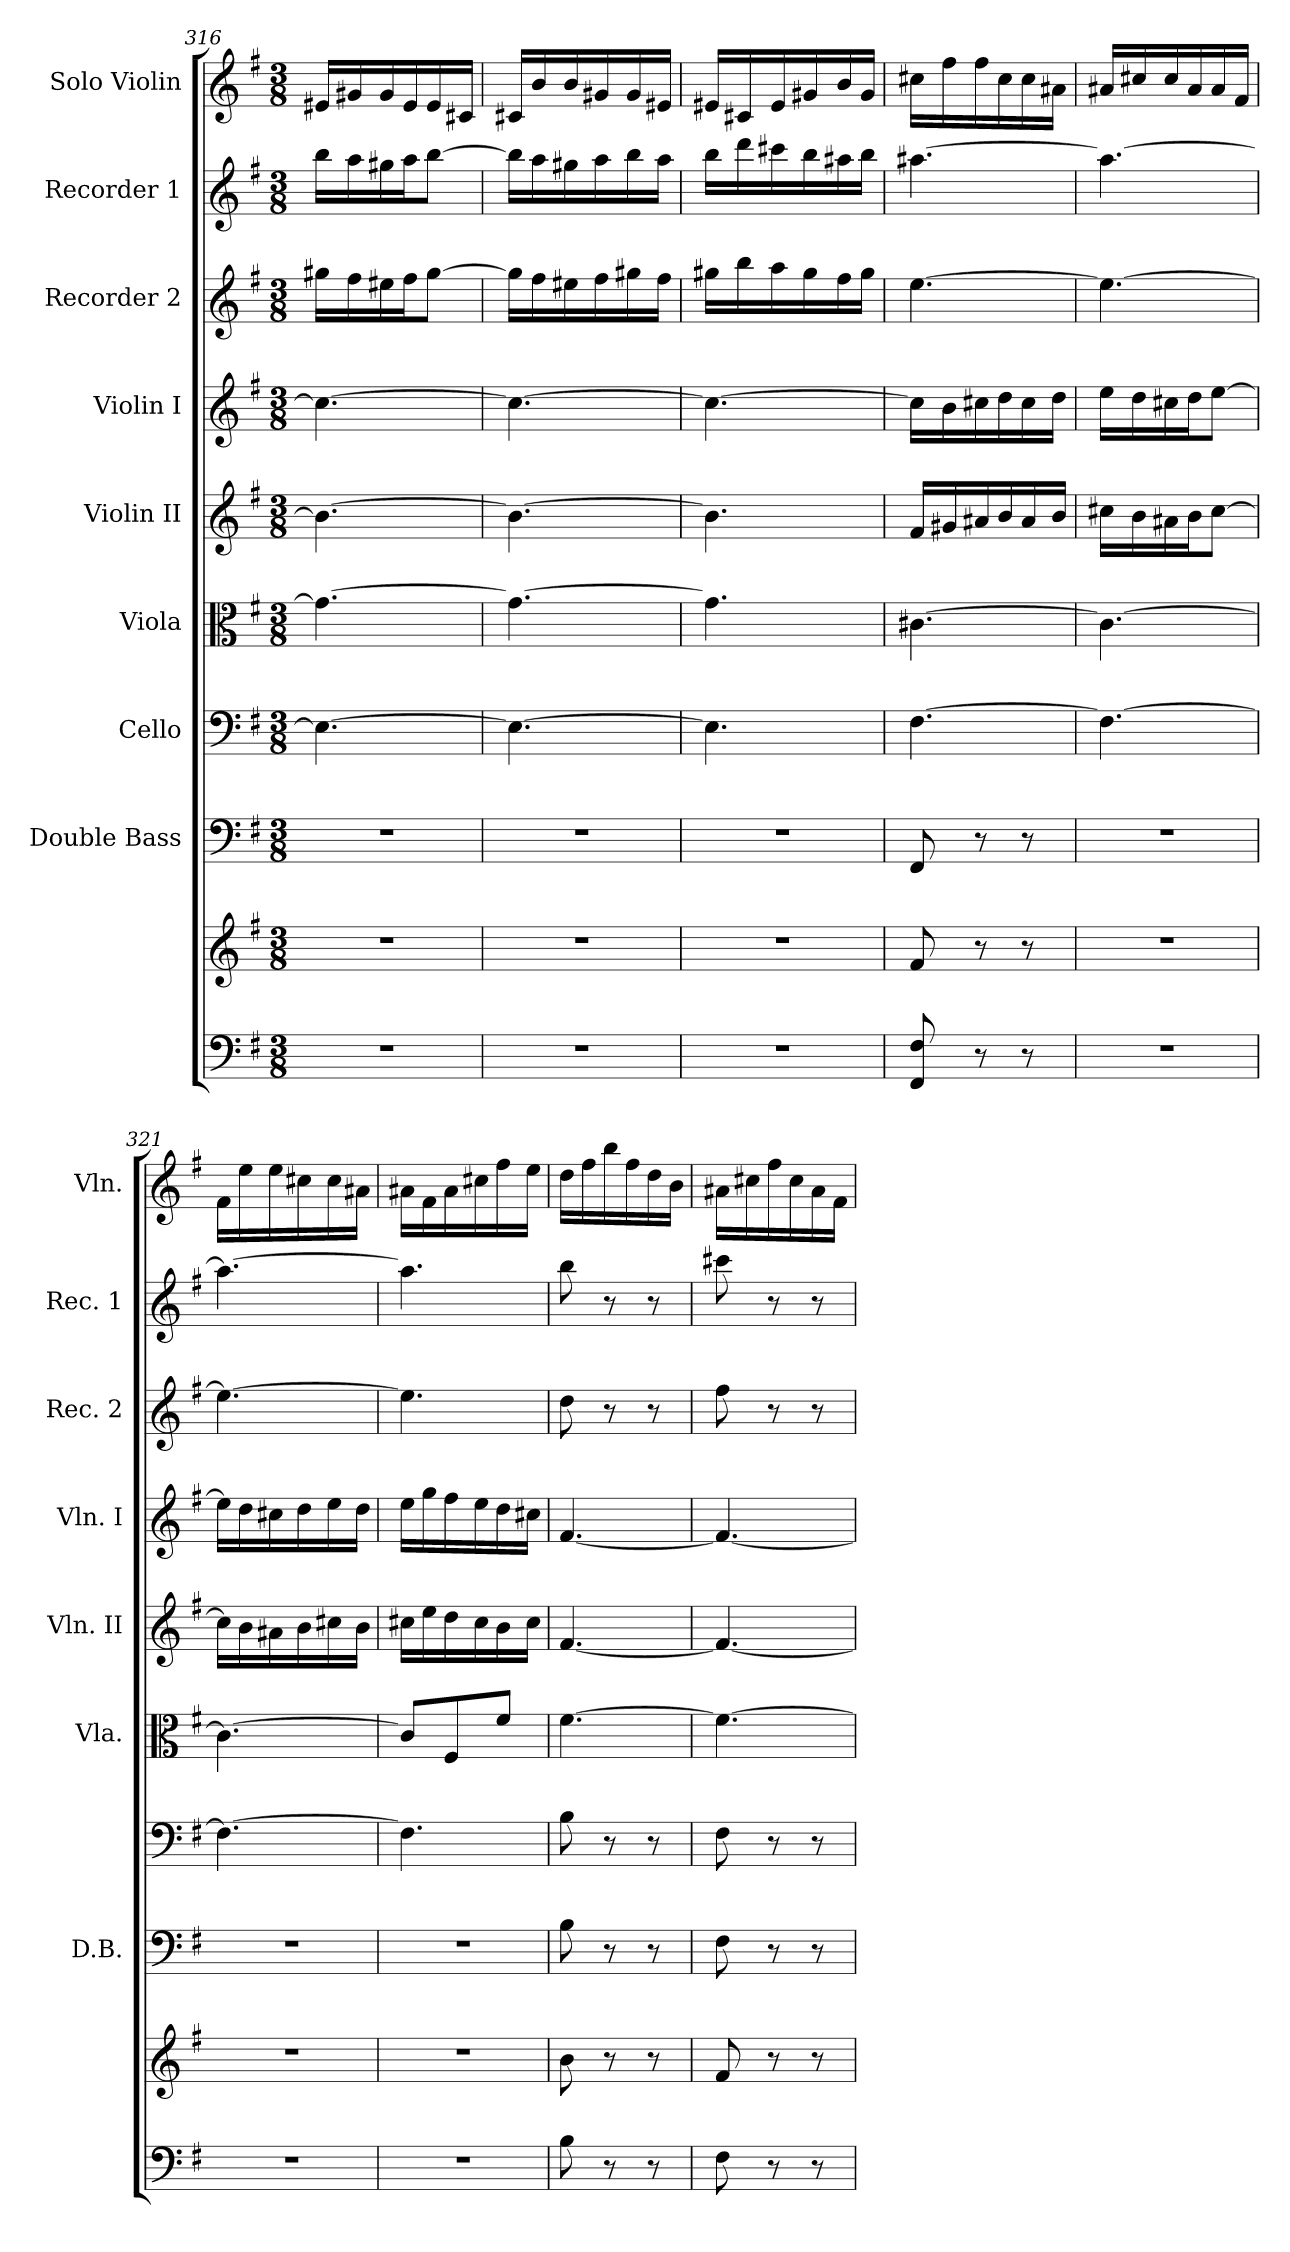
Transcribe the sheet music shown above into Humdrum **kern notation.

**kern	**kern	**kern	**kern	**kern	**kern	**kern	**kern	**kern	**kern
*part9	*part9	*part8	*part7	*part6	*part5	*part4	*part3	*part2	*part1
*staff10	*staff9	*staff8	*staff7	*staff6	*staff5	*staff4	*staff3	*staff2	*staff1
*	*	*I"Double Bass	*I"Cello	*I"Viola	*I"Violin II	*I"Violin I	*I"Recorder 2	*I"Recorder 1	*I"Solo Violin
*	*	*I'D.B.	*	*I'Vla.	*I'Vln. II	*I'Vln. I	*I'Rec. 2	*I'Rec. 1	*I'Vln.
*clefF4	*clefG2	*clefF4	*clefF4	*clefC3	*clefG2	*clefG2	*clefG2	*clefG2	*clefG2
*	*	*ITrd7c12	*	*	*	*	*	*	*
*k[f#]	*k[f#]	*k[f#]	*k[f#]	*k[f#]	*k[f#]	*k[f#]	*k[f#]	*k[f#]	*k[f#]
*G:	*G:	*G:	*G:	*G:	*G:	*G:	*G:	*G:	*G:
*M3/8	*M3/8	*M3/8	*M3/8	*M3/8	*M3/8	*M3/8	*M3/8	*M3/8	*M3/8
=316	=316	=316	=316	=316	=316	=316	=316	=316	=316
4.r	4.r	4.r	4.E#\_	4.g#\_	4.b\_	4.cc#\_	16gg#X\LL	16bb\LL	16e#X/LL
.	.	.	.	.	.	.	16ff#\	16aa\	16g#X/
.	.	.	.	.	.	.	16ee#X\	16gg#X\	16g#/
.	.	.	.	.	.	.	16ff#\J	16aa\J	16e#/
.	.	.	.	.	.	.	[8gg#\J	[8bb\J	16e#/
.	.	.	.	.	.	.	.	.	16c#X/JJ
=317	=317	=317	=317	=317	=317	=317	=317	=317	=317
4.r	4.r	4.r	4.E#\_	4.g#\_	4.b\_	4.cc#\_	16gg#\LL]	16bb\LL]	16c#X/LL
.	.	.	.	.	.	.	16ff#\	16aa\	16b/
.	.	.	.	.	.	.	16ee#X\	16gg#X\	16b/
.	.	.	.	.	.	.	16ff#\	16aa\	16g#X/
.	.	.	.	.	.	.	16gg#X\	16bb\	16g#/
.	.	.	.	.	.	.	16ff#\JJ	16aa\JJ	16e#X/JJ
!!LO:LB:g=z
=318	=318	=318	=318	=318	=318	=318	=318	=318	=318
4.r	4.r	4.r	4.E#\]	4.g#\]	4.b\]	4.cc#\_	16gg#X\LL	16bb\LL	16e#X/LL
.	.	.	.	.	.	.	16bb\	16ddd\	16c#X/
.	.	.	.	.	.	.	16aa\	16ccc#X\	16e#/
.	.	.	.	.	.	.	16gg#\	16bb\	16g#X/
.	.	.	.	.	.	.	16ff#\	16aa#X\	16b/
.	.	.	.	.	.	.	16gg#\JJ	16bb\JJ	16g#/JJ
=319	=319	=319	=319	=319	=319	=319	=319	=319	=319
8FF#/ 8F#/	8f#/	8FFF#/	[4.F#\	[4.c#X\	16f#/LL	16cc#\LL]	[4.ee\	[4.aa#X\	16cc#X\LL
.	.	.	.	.	16g#X/	16b\	.	.	16ff#\
8r	8r	8r	.	.	16a#X/	16cc#X\	.	.	16ff#\
.	.	.	.	.	16b/	16dd\	.	.	16cc#\
8r	8r	8r	.	.	16a#/	16cc#\	.	.	16cc#\
.	.	.	.	.	16b/JJ	16dd\JJ	.	.	16a#X\JJ
=320	=320	=320	=320	=320	=320	=320	=320	=320	=320
4.r	4.r	4.r	4.F#\_	4.c#\_	16cc#X\LL	16ee\LL	4.ee\_	4.aa#\_	16a#X/LL
.	.	.	.	.	16b\	16dd\	.	.	16cc#X/
.	.	.	.	.	16a#X\	16cc#X\	.	.	16cc#/
.	.	.	.	.	16b\J	16dd\J	.	.	16a#/
.	.	.	.	.	[8cc#\J	[8ee\J	.	.	16a#/
.	.	.	.	.	.	.	.	.	16f#/JJ
=321	=321	=321	=321	=321	=321	=321	=321	=321	=321
4.r	4.r	4.r	4.F#\_	4.c#\_	16cc#\LL]	16ee\LL]	4.ee\_	4.aa#\_	16f#\LL
.	.	.	.	.	16b\	16dd\	.	.	16ee\
.	.	.	.	.	16a#X\	16cc#X\	.	.	16ee\
.	.	.	.	.	16b\	16dd\	.	.	16cc#X\
.	.	.	.	.	16cc#X\	16ee\	.	.	16cc#\
.	.	.	.	.	16b\JJ	16dd\JJ	.	.	16a#X\JJ
=322	=322	=322	=322	=322	=322	=322	=322	=322	=322
4.r	4.r	4.r	4.F#\]	8c#/L]	16cc#X\LL	16ee\LL	4.ee\]	4.aa#\]	16a#X\LL
.	.	.	.	.	16ee\	16gg\	.	.	16f#\
.	.	.	.	8F#/	16dd\	16ff#\	.	.	16a#\
.	.	.	.	.	16cc#\	16ee\	.	.	16cc#X\
.	.	.	.	8f#/J	16b\	16dd\	.	.	16ff#\
.	.	.	.	.	16cc#\JJ	16cc#X\JJ	.	.	16ee\JJ
=323	=323	=323	=323	=323	=323	=323	=323	=323	=323
8B\	8b\	8BB\	8B\	[4.f#\	[4.f#/	[4.f#/	8dd\	8bb\	16dd\LL
.	.	.	.	.	.	.	.	.	16ff#\
8r	8r	8r	8r	.	.	.	8r	8r	16bb\
.	.	.	.	.	.	.	.	.	16ff#\
8r	8r	8r	8r	.	.	.	8r	8r	16dd\
.	.	.	.	.	.	.	.	.	16b\JJ
=324	=324	=324	=324	=324	=324	=324	=324	=324	=324
8F#\	8f#/	8FF#\	8F#\	4.f#\_	4.f#/_	4.f#/_	8ff#\	8ccc#X\	16a#X\LL
.	.	.	.	.	.	.	.	.	16cc#X\
8r	8r	8r	8r	.	.	.	8r	8r	16ff#\
.	.	.	.	.	.	.	.	.	16cc#\
8r	8r	8r	8r	.	.	.	8r	8r	16a#\
.	.	.	.	.	.	.	.	.	16f#\JJ
=	=	=	=	=	=	=	=	=	=
*-	*-	*-	*-	*-	*-	*-	*-	*-	*-
